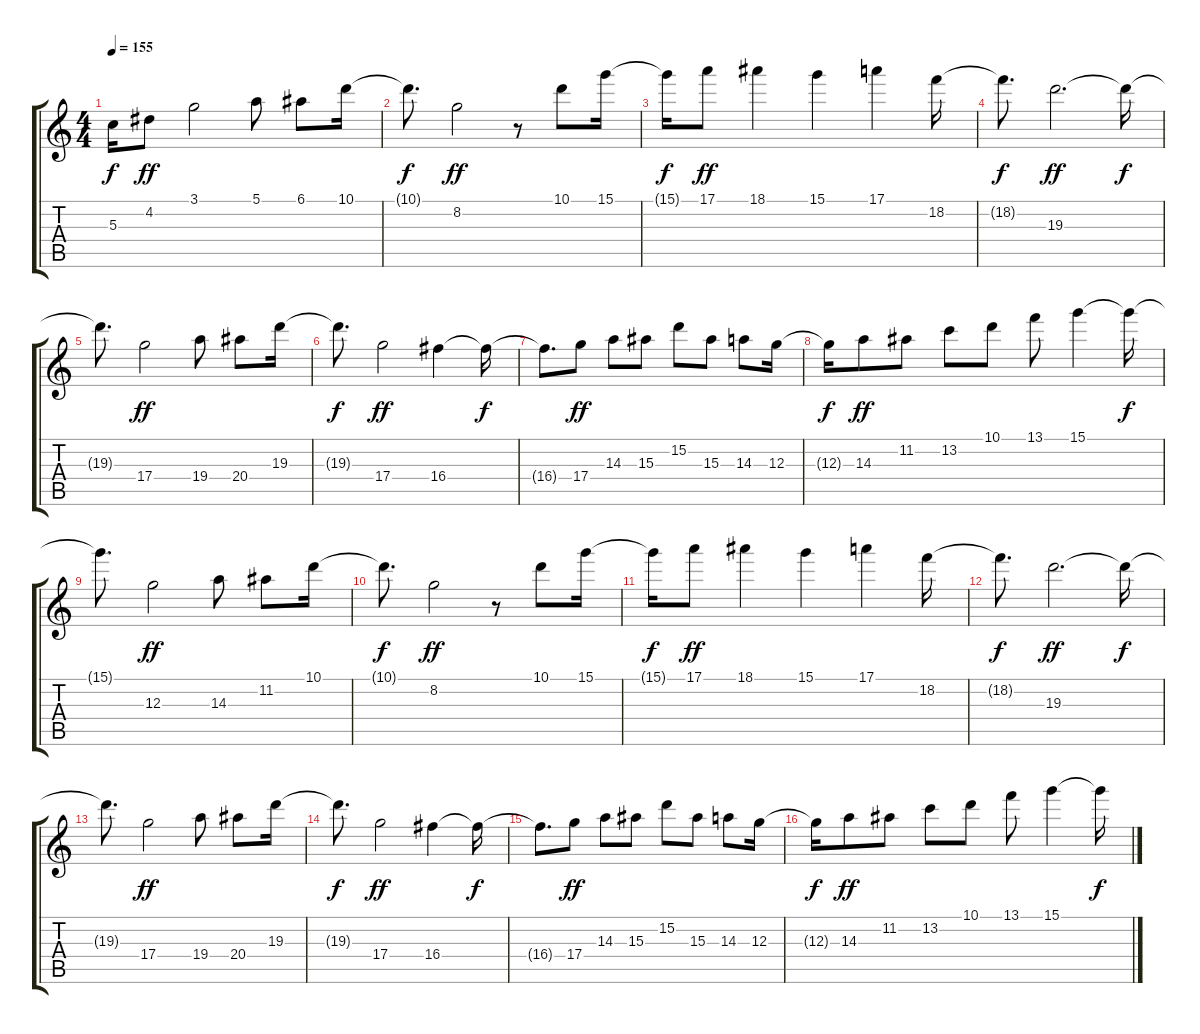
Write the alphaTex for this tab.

\track "" {instrument overdrivenguitar}
\staff {score tabs}
\tuning (E4 B3 G3 D3 A2 E2) {hide}
\ts (4 4)
\tempo 155
\clef g2
\ks c
5.3{t}.16{dy f} 4.2.8{dy ff} 3.1.2 5.1.8 6.1.8 10.1.16 |
10.1{t}.8{d dy f} 8.2.2{dy ff} r.8 10.1.8 15.1.16 |
15.1{t}.16{dy f} 17.1.8{dy ff} 18.1.4 15.1.4 17.1.4 18.2.16 |
18.2{t}.8{d dy f} 19.3.2{d dy ff} 19.3{t}.16{dy f} |
19.3{t}.8{d} 17.4.2{dy ff} 19.4.8 20.4.8 19.3.16 |
19.3{t}.8{d dy f} 17.4.2{dy ff} 16.4.4 16.4{t}.16{dy f} |
16.4{t}.8{d} 17.4.8{dy ff} 14.3.8 15.3.8 15.2.8 15.3.8 14.3.8 12.3.16 |
12.3{t}.16{dy f} 14.3.8{dy ff} 11.2.8 13.2.8 10.1.8 13.1.8 15.1.4 15.1{t}.16{dy f} |
15.1{t}.8{d} 12.3.2{dy ff} 14.3.8 11.2.8 10.1.16 |
10.1{t}.8{d dy f} 8.2.2{dy ff} r.8 10.1.8 15.1.16 |
15.1{t}.16{dy f} 17.1.8{dy ff} 18.1.4 15.1.4 17.1.4 18.2.16 |
18.2{t}.8{d dy f} 19.3.2{d dy ff} 19.3{t}.16{dy f} |
19.3{t}.8{d} 17.4.2{dy ff} 19.4.8 20.4.8 19.3.16 |
19.3{t}.8{d dy f} 17.4.2{dy ff} 16.4.4 16.4{t}.16{dy f} |
16.4{t}.8{d} 17.4.8{dy ff} 14.3.8 15.3.8 15.2.8 15.3.8 14.3.8 12.3.16 |
12.3{t}.16{dy f} 14.3.8{dy ff} 11.2.8 13.2.8 10.1.8 13.1.8 15.1.4 15.1{t}.16{dy f}
